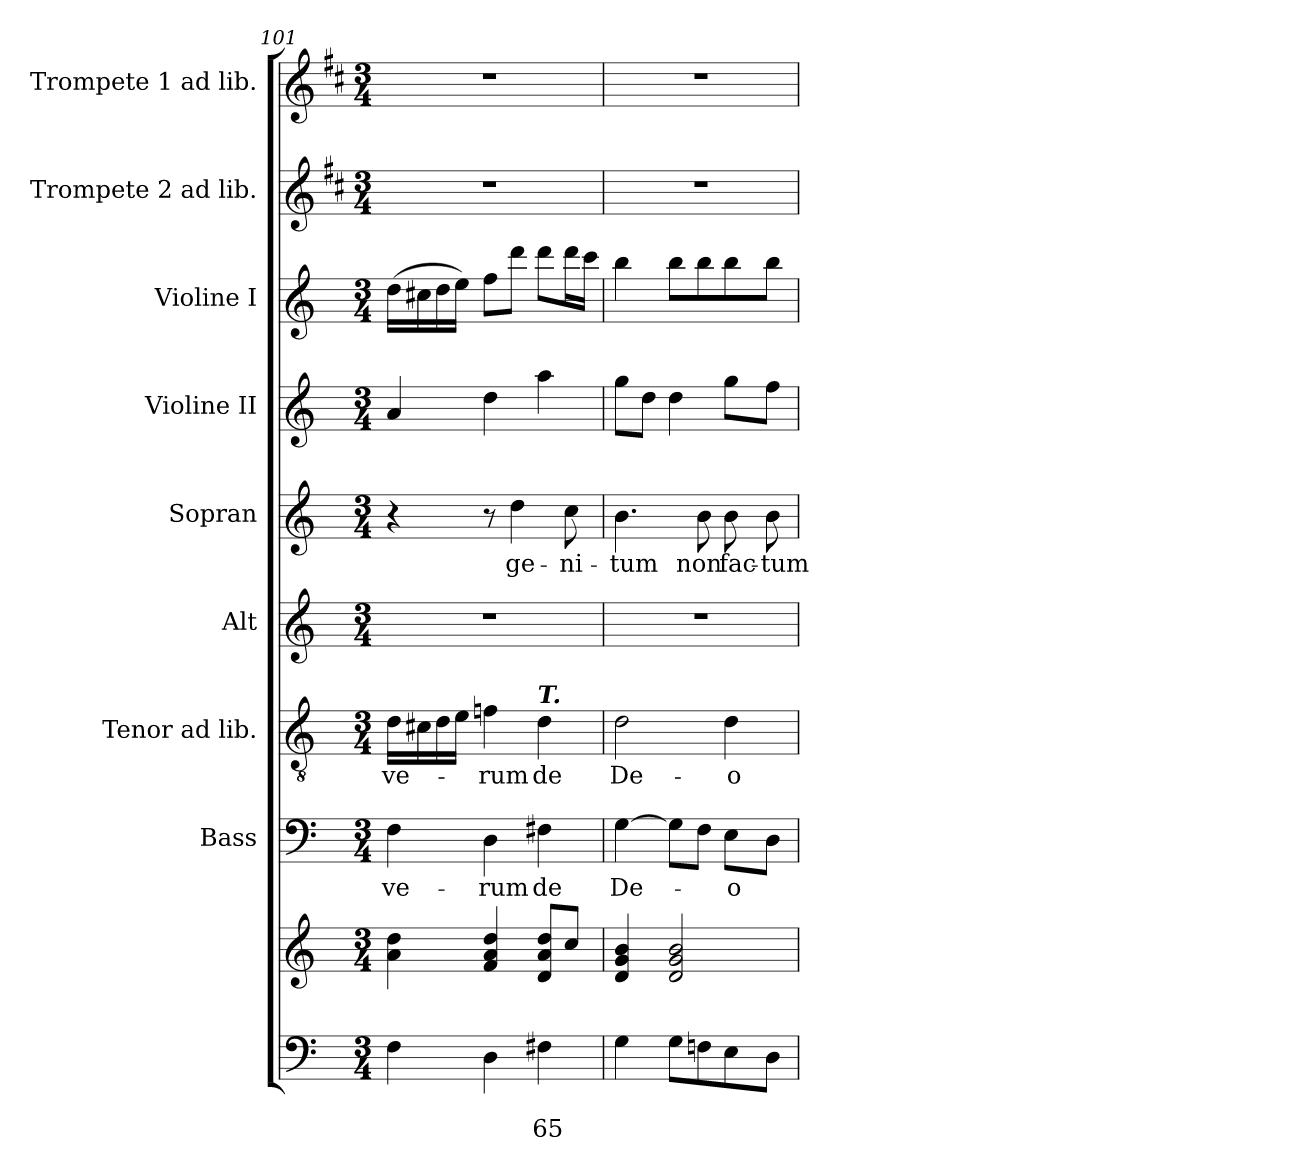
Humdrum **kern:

**kern	**text	**text	**kern	**kern	**text	**kern	**text	**kern	**kern	**text	**kern	**kern	**kern	**kern
*part9	*part9	*part9	*part9	*part8	*part8	*part7	*part7	*part6	*part5	*part5	*part4	*part3	*part2	*part1
*staff10	*staff10	*staff10	*staff9	*staff8	*staff8	*staff7	*staff7	*staff6	*staff5	*staff5	*staff4	*staff3	*staff2	*staff1
*	*	*	*	*I"Bass	*	*I"Tenor ad lib.	*	*I"Alt	*I"Sopran	*	*I"Violine II	*I"Violine I	*I"Trompete 2 ad lib.	*I"Trompete 1 ad lib.
*	*	*	*	*I'B.	*	*I'T.	*	*I'A.	*I'S.	*	*I'Vl. II	*I'Vl. I	*I'Trp. 2	*I'Trp. 1
*clefF4	*	*	*clefG2	*clefF4	*	*clefGv2	*	*clefG2	*clefG2	*	*clefG2	*clefG2	*clefG2	*clefG2
*	*	*	*	*	*	*	*	*	*	*	*	*	*ITrd1c2	*ITrd1c2
*k[]	*	*	*k[]	*k[]	*	*k[]	*	*k[]	*k[]	*	*k[]	*k[]	*k[]	*k[]
*C:	*	*	*C:	*C:	*	*C:	*	*C:	*C:	*	*C:	*C:	*C:	*C:
*M3/4	*	*	*M3/4	*M3/4	*	*M3/4	*	*M3/4	*M3/4	*	*M3/4	*M3/4	*M3/4	*M3/4
=101	=101	=101	=101	=101	=101	=101	=101	=101	=101	=101	=101	=101	=101	=101
!	!	!	!	!	!LO:LY:b	!	!LO:LY:b	!	!	!	!	!	!	!
4F\	.	.	4a\ 4dd\	4F\	ve-	16d\LL	ve-	2.r	4r	.	4a/	(>16dd\LL	2.r	2.r
.	.	.	.	.	.	16c#X\	.	.	.	.	.	16cc#X\	.	.
.	.	.	.	.	.	16d\	.	.	.	.	.	16dd\	.	.
.	.	.	.	.	.	16e\JJ	.	.	.	.	.	16ee\JJ)	.	.
!	!	!	!	!	!LO:LY:b	!	!LO:LY:b	!	!	!	!	!	!	!
4D\	.	.	4f/ 4a/ 4dd/	4D\	-rum	4fn\	-rum	.	8r	.	4dd\	8ff\L	.	.
!	!	!	!	!	!	!	!	!	!	!LO:LY:b	!	!	!	!
.	.	.	.	.	.	.	.	.	4dd\	ge-	.	8ddd\J	.	.
!	!	!	!	!	!	!LO:TX:a:Bi:t=T.	!	!	!	!	!	!	!	!
!	!	!LO:LY:b	!	!	!LO:LY:b	!	!LO:LY:b	!	!	!	!	!	!	!
4F#X\	.	65	8d/ 8a/ 8dd/L	4F#X\	de	4d\	de	.	.	.	4aa\	8ddd\L	.	.
!	!	!	!	!	!	!	!	!	!	!LO:LY:b	!	!	!	!
.	.	.	8cc/J	.	.	.	.	.	8cc\	-ni-	.	16ddd\L	.	.
.	.	.	.	.	.	.	.	.	.	.	.	16ccc\JJ	.	.
=102	=102	=102	=102	=102	=102	=102	=102	=102	=102	=102	=102	=102	=102	=102
!	!	!	!	!	!LO:LY:b	!	!LO:LY:b	!	!	!LO:LY:b	!	!	!	!
4G\	.	.	4d/ 4g/ 4b/	[4G\	De-	2d\	De-	2.r	4.b\	-tum	8gg\L	4bb\	2.r	2.r
.	.	.	.	.	.	.	.	.	.	.	8dd\J	.	.	.
8G\L	.	.	2d/ 2g/ 2b/	8G\L]	.	.	.	.	.	.	4dd\	8bb\L	.	.
!	!	!	!	!	!	!	!	!	!	!LO:LY:b	!	!	!	!
8Fn\	.	.	.	8F\J	.	.	.	.	8b\	non	.	8bb\	.	.
!	!	!	!	!	!LO:LY:b	!	!LO:LY:b	!	!	!LO:LY:b	!	!	!	!
8E\	.	.	.	8E\L	-o	4d\	-o	.	8b\	fac-	8gg\L	8bb\	.	.
!	!	!	!	!	!	!	!	!	!	!LO:LY:b	!	!	!	!
8D\J	.	.	.	8D\J	.	.	.	.	8b\	-tum	8ff\J	8bb\J	.	.
=	=	=	=	=	=	=	=	=	=	=	=	=	=	=
*-	*-	*-	*-	*-	*-	*-	*-	*-	*-	*-	*-	*-	*-	*-
